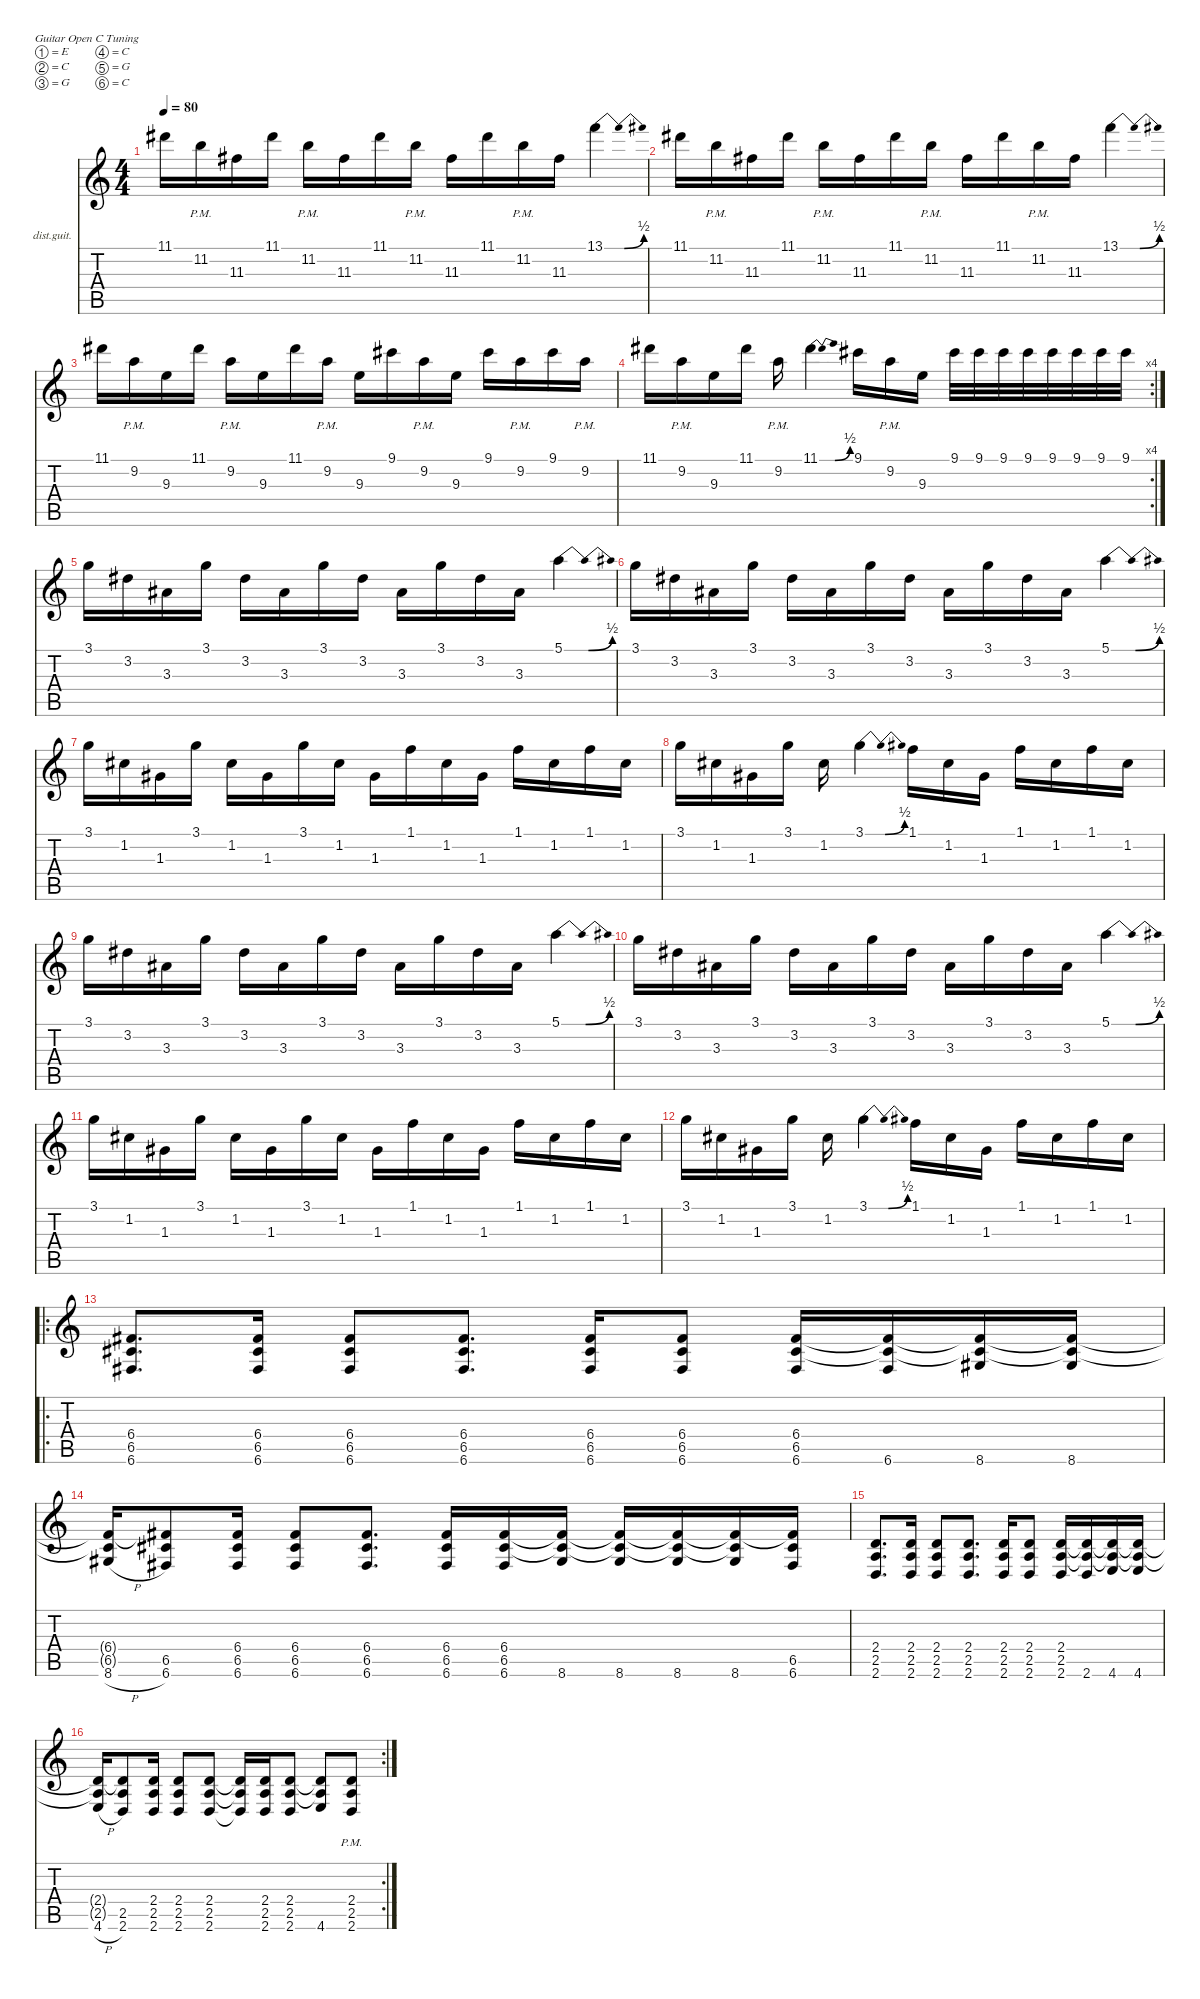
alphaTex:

\defaultSystemsLayout 4
\hideDynamics
\bracketExtendMode nobrackets
\firstSystemTrackNameOrientation horizontal
\otherSystemsTrackNameOrientation horizontal
\track ("Guitar 1" "dist.guit.") {instrument distortionguitar}
\staff {score tabs}
\tuning (E4 C4 G3 C3 G2 C2)
\ts (4 4)
\beaming (8 2 2 2 2)
\tempo 80
\clef g2
\ks c
11.1{acc #}.16{dy f instrument distortionguitar beam Down} 11.2{pm}.16{beam Down} 11.3{acc #}.16{beam Down} 11.1{acc #}.16{beam Down} 11.2{pm}.16{beam Down} 11.3{acc #}.16{beam Down} 11.1{acc #}.16{beam Down} 11.2{pm}.16{beam Down} 11.3{acc #}.16{beam Down} 11.1{acc #}.16{beam Down} 11.2{pm}.16{beam Down} 11.3{acc #}.16{beam Down} 13.1{be (bendrelease 0 0 19.999999199999998 2 30 2 9.999999599999999 0)}.4{beam Down} |
11.1{acc #}.16{beam Down} 11.2{pm}.16{beam Down} 11.3{acc #}.16{beam Down} 11.1{acc #}.16{beam Down} 11.2{pm}.16{beam Down} 11.3{acc #}.16{beam Down} 11.1{acc #}.16{beam Down} 11.2{pm}.16{beam Down} 11.3{acc #}.16{beam Down} 11.1{acc #}.16{beam Down} 11.2{pm}.16{beam Down} 11.3{acc #}.16{beam Down} 13.1{be (bendrelease 0 0 19.999999199999998 2 30 2 9.999999599999999 0)}.4{beam Down} |
11.1{acc #}.16{beam Down} 9.2{pm}.16{beam Down} 9.3.16{beam Down} 11.1{acc #}.16{beam Down} 9.2{pm}.16{beam Down} 9.3.16{beam Down} 11.1{acc #}.16{beam Down} 9.2{pm}.16{beam Down} 9.3.16{beam Down} 9.1{acc #}.16{beam Down} 9.2{pm}.16{beam Down} 9.3.16{beam Down} 9.1{acc #}.16{beam Down} 9.2{pm}.16{beam Down} 9.1{acc #}.16{beam Down} 9.2{pm}.16{beam Down} |
\rc 4
11.1{acc #}.16{beam Down} 9.2{pm}.16{beam Down} 9.3.16{beam Down} 11.1{acc #}.16{beam Down} 9.2{pm}.16{beam Down} 11.1{be (bendrelease 0 0 19.999999199999998 2 30 2 9.999999599999999 0) acc #}.4{beam Down} 9.1{acc #}.16{beam Down} 9.2{pm}.16{beam Down} 9.3.16{beam Down} 9.1{acc #}.32{beam Down} 9.1{acc #}.32{beam Down} 9.1{acc #}.32{beam Down} 9.1{acc #}.32{beam Down} 9.1{acc #}.32{beam Down} 9.1{acc #}.32{beam Down} 9.1{acc #}.32{beam Down} 9.1{acc #}.32{beam Down} |
3.1.16{beam Down} 3.2{acc #}.16{beam Down} 3.3{acc #}.16{beam Down} 3.1.16{beam Down} 3.2{acc #}.16{beam Down} 3.3{acc #}.16{beam Down} 3.1.16{beam Down} 3.2{acc #}.16{beam Down} 3.3{acc #}.16{beam Down} 3.1.16{beam Down} 3.2{acc #}.16{beam Down} 3.3{acc #}.16{beam Down} 5.1{be (bendrelease 0 0 19.999999199999998 2 30 2 9.999999599999999 0)}.4{beam Down} |
3.1.16{beam Down} 3.2{acc #}.16{beam Down} 3.3{acc #}.16{beam Down} 3.1.16{beam Down} 3.2{acc #}.16{beam Down} 3.3{acc #}.16{beam Down} 3.1.16{beam Down} 3.2{acc #}.16{beam Down} 3.3{acc #}.16{beam Down} 3.1.16{beam Down} 3.2{acc #}.16{beam Down} 3.3{acc #}.16{beam Down} 5.1{be (bendrelease 0 0 19.999999199999998 2 30 2 9.999999599999999 0)}.4{beam Down} |
3.1.16{beam Down} 1.2{acc #}.16{beam Down} 1.3{acc #}.16{beam Down} 3.1.16{beam Down} 1.2{acc #}.16{beam Down} 1.3{acc #}.16{beam Down} 3.1.16{beam Down} 1.2{acc #}.16{beam Down} 1.3{acc #}.16{beam Down} 1.1.16{beam Down} 1.2{acc #}.16{beam Down} 1.3{acc #}.16{beam Down} 1.1.16{beam Down} 1.2{acc #}.16{beam Down} 1.1.16{beam Down} 1.2{acc #}.16{beam Down} |
3.1.16{beam Down} 1.2{acc #}.16{beam Down} 1.3{acc #}.16{beam Down} 3.1.16{beam Down} 1.2{acc #}.16{beam Down} 3.1{be (bendrelease 0 0 19.999999199999998 2 30 2 9.999999599999999 0)}.4{beam Down} 1.1.16{beam Down} 1.2{acc #}.16{beam Down} 1.3{acc #}.16{beam Down} 1.1.16{beam Down} 1.2{acc #}.16{beam Down} 1.1.16{beam Down} 1.2{acc #}.16{beam Down} |
3.1.16{beam Down} 3.2{acc #}.16{beam Down} 3.3{acc #}.16{beam Down} 3.1.16{beam Down} 3.2{acc #}.16{beam Down} 3.3{acc #}.16{beam Down} 3.1.16{beam Down} 3.2{acc #}.16{beam Down} 3.3{acc #}.16{beam Down} 3.1.16{beam Down} 3.2{acc #}.16{beam Down} 3.3{acc #}.16{beam Down} 5.1{be (bendrelease 0 0 19.999999199999998 2 30 2 9.999999599999999 0)}.4{beam Down} |
3.1.16{beam Down} 3.2{acc #}.16{beam Down} 3.3{acc #}.16{beam Down} 3.1.16{beam Down} 3.2{acc #}.16{beam Down} 3.3{acc #}.16{beam Down} 3.1.16{beam Down} 3.2{acc #}.16{beam Down} 3.3{acc #}.16{beam Down} 3.1.16{beam Down} 3.2{acc #}.16{beam Down} 3.3{acc #}.16{beam Down} 5.1{be (bendrelease 0 0 19.999999199999998 2 30 2 9.999999599999999 0)}.4{beam Down} |
3.1.16{beam Down} 1.2{acc #}.16{beam Down} 1.3{acc #}.16{beam Down} 3.1.16{beam Down} 1.2{acc #}.16{beam Down} 1.3{acc #}.16{beam Down} 3.1.16{beam Down} 1.2{acc #}.16{beam Down} 1.3{acc #}.16{beam Down} 1.1.16{beam Down} 1.2{acc #}.16{beam Down} 1.3{acc #}.16{beam Down} 1.1.16{beam Down} 1.2{acc #}.16{beam Down} 1.1.16{beam Down} 1.2{acc #}.16{beam Down} |
3.1.16{beam Down} 1.2{acc #}.16{beam Down} 1.3{acc #}.16{beam Down} 3.1.16{beam Down} 1.2{acc #}.16{beam Down} 3.1{be (bendrelease 0 0 19.999999199999998 2 30 2 9.999999599999999 0)}.4{beam Down} 1.1.16{beam Down} 1.2{acc #}.16{beam Down} 1.3{acc #}.16{beam Down} 1.1.16{beam Down} 1.2{acc #}.16{beam Down} 1.1.16{beam Down} 1.2{acc #}.16{beam Down} |
\ro
(6.4{acc #} 6.5{acc #} 6.6{acc #}).8{d beam Up} (6.4{acc #} 6.5{acc #} 6.6{acc #}).16{beam Up} (6.4{acc #} 6.5{acc #} 6.6{acc #}).8{beam Up} (6.4{acc #} 6.5{acc #} 6.6{acc #}).8{d beam Up} (6.4{acc #} 6.5{acc #} 6.6{acc #}).16{beam Up} (6.4{acc #} 6.5{acc #} 6.6{acc #}).8{beam Up} (6.4{acc #} 6.5{acc #} 6.6{acc #}).16{beam Up} (6.4{t acc #} 6.5{t acc #} 6.6{acc #}).16{beam Up} (6.4{t acc #} 6.5{t acc #} 8.6{acc #}).16{beam Up} (6.4{t acc #} 6.5{t acc #} 8.6{acc #}).16{beam Up} |
(6.4{t acc #} 6.5{t acc #} 8.6{h acc #}).16{beam Up} (6.4{t acc #} 6.5{acc #} 6.6{acc #}).8{beam Up} (6.4{acc #} 6.5{acc #} 6.6{acc #}).16{beam Up} (6.4{acc #} 6.5{acc #} 6.6{acc #}).8{beam Up} (6.4{acc #} 6.5{acc #} 6.6{acc #}).8{d beam Up} (6.4{acc #} 6.5{acc #} 6.6{acc #}).16{beam Up} (6.4{acc #} 6.5{acc #} 6.6{acc #}).16{beam Up} (6.4{t acc #} 6.5{t acc #} 8.6{acc #}).16{beam Up} (6.4{t acc #} 6.5{t acc #} 8.6{acc #}).16{beam Up} (6.4{t acc #} 6.5{t acc #} 8.6{acc #}).16{beam Up} (6.4{t acc #} 6.5{t acc #} 8.6{acc #}).16{beam Up} (6.4{t acc #} 6.5{acc #} 6.6{acc #}).16{beam Up} |
(2.4 2.5 2.6).8{d beam Up} (2.4 2.5 2.6).16{beam Up} (2.4 2.5 2.6).8{beam Up} (2.4 2.5 2.6).8{d beam Up} (2.4 2.5 2.6).16{beam Up} (2.4 2.5 2.6).8{beam Up} (2.4 2.5 2.6).16{beam Up} (2.4{t} 2.5{t} 2.6).16{beam Up} (2.4{t} 2.5{t} 4.6).16{beam Up} (2.4{t} 2.5{t} 4.6).16{beam Up} |
\rc 2
(2.4{t} 2.5{t} 4.6{h}).16{beam Up} (2.4{t} 2.5 2.6).8{beam Up} (2.4 2.5 2.6).16{beam Up} (2.4 2.5 2.6).8{beam Up} (2.4 2.5 2.6).8{beam Up} (2.4{t} 2.5{t} 2.6{t}).16{beam Up} (2.4 2.5 2.6).16{beam Up} (2.4 2.5 2.6).8{beam Up} (2.4{t} 2.5{t} 4.6).8{beam Up} (2.4{pm} 2.5{pm} 2.6{pm}).8{beam Up}
